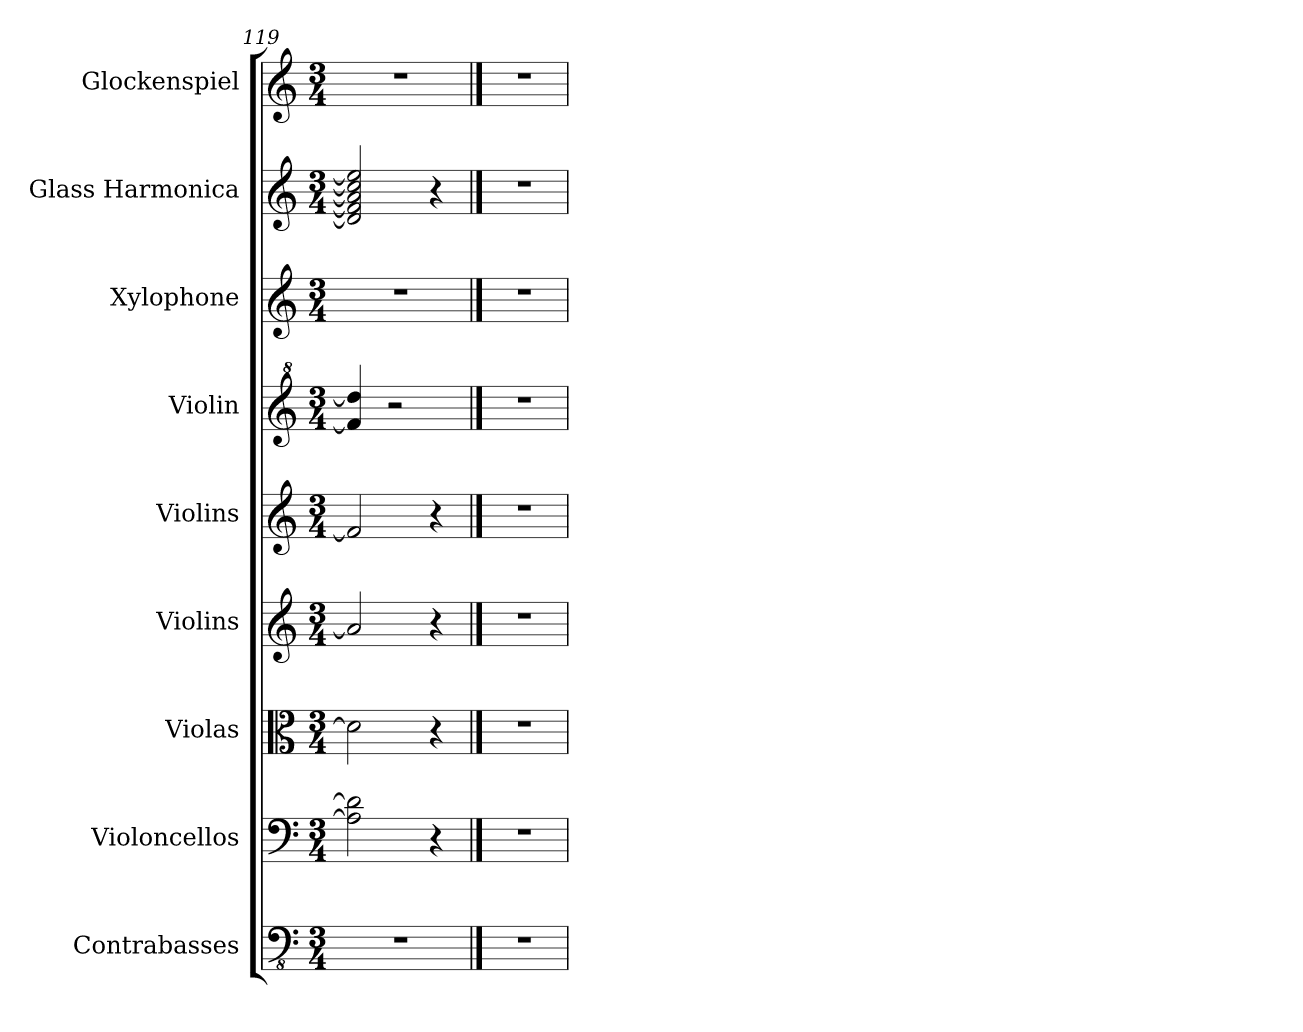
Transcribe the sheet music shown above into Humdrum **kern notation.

**kern	**kern	**kern	**kern	**kern	**kern	**kern	**kern	**kern
*part9	*part8	*part7	*part6	*part5	*part4	*part3	*part2	*part1
*staff9	*staff8	*staff7	*staff6	*staff5	*staff4	*staff3	*staff2	*staff1
*I"Contrabasses	*I"Violoncellos	*I"Violas	*I"Violins	*I"Violins	*I"Violin	*I"Xylophone	*I"Glass Harmonica	*I"Glockenspiel
*I'Cbs.	*I'Vcs.	*I'Vlas.	*I'Vlns.	*I'Vlns.	*I'Vln.	*I'Xyl.	*I'Gla. Har.	*I'Glk.
*clefFv4	*clefF4	*clefC3	*clefG2	*clefG2	*clefG^2	*clefG2	*clefG2	*clefG2
*	*	*	*	*	*	*ITrd-7c-12	*	*ITrd-14c-24
*k[]	*k[]	*k[]	*k[]	*k[]	*k[]	*k[]	*k[]	*k[]
*M3/4	*M3/4	*M3/4	*M3/4	*M3/4	*M3/4	*M3/4	*M3/4	*M3/4
=119	=119	=119	=119	=119	=119	=119	=119	=119
2.r	2A\] 2d\]	2d\]	2a/]	2f#/]	4ff#/] 4ddd/]	2.r	2d/] 2f#/] 2a/] 2cc#/] 2ee/]	2.r
.	.	.	.	.	2r	.	.	.
.	4r	4r	4r	4r	.	.	4r	.
==120	==120	==120	==120	==120	==120	==120	==120	==120
2.r	2.r	2.r	2.r	2.r	2.r	2.r	2.r	2.r
=	=	=	=	=	=	=	=	=
*-	*-	*-	*-	*-	*-	*-	*-	*-
